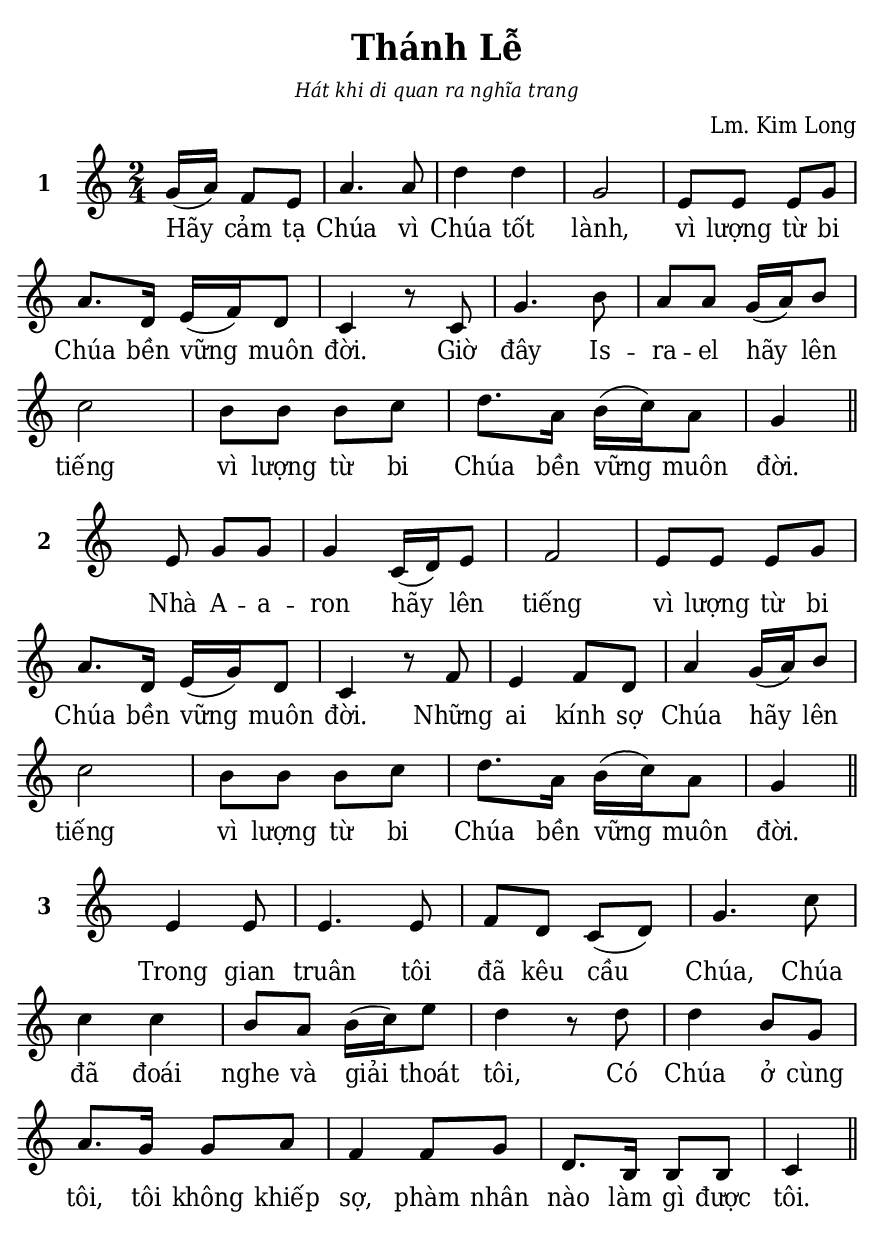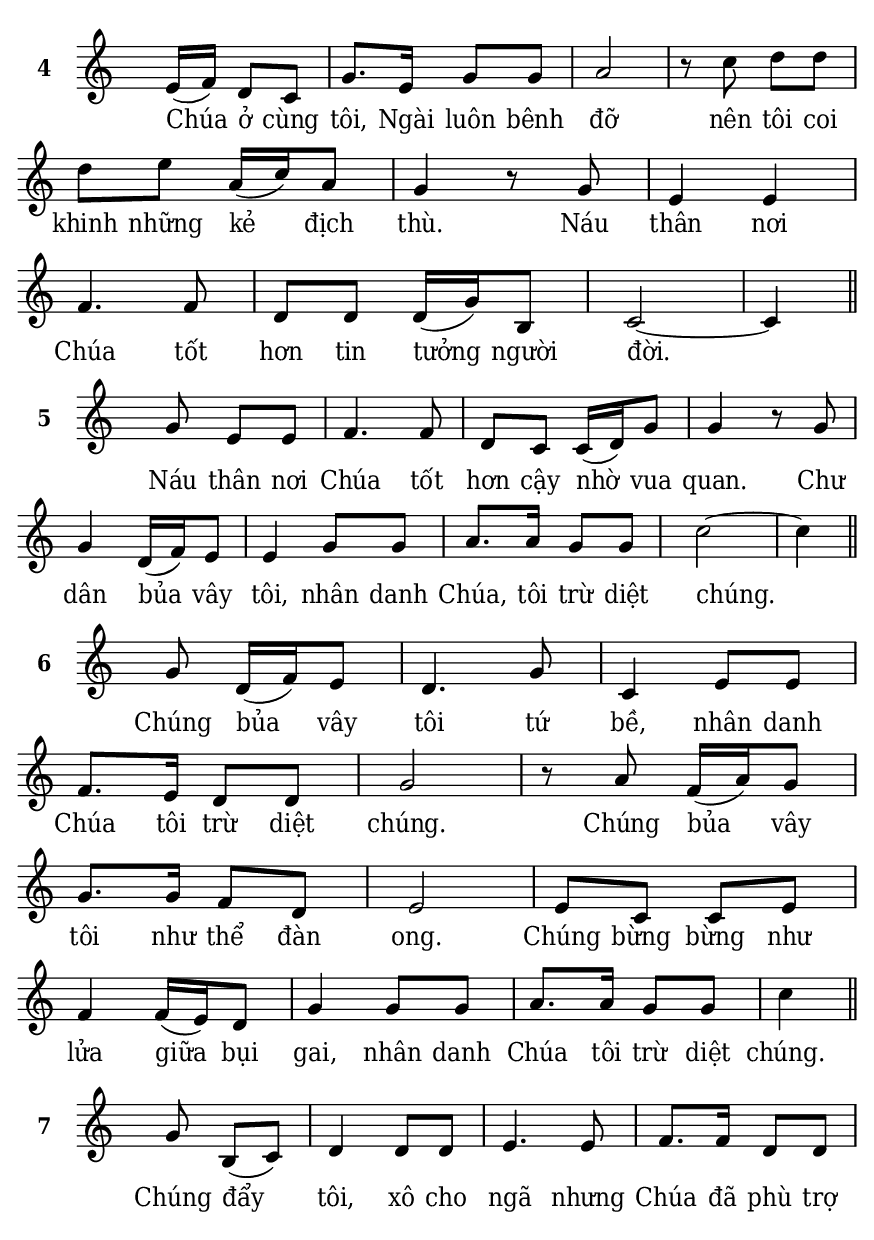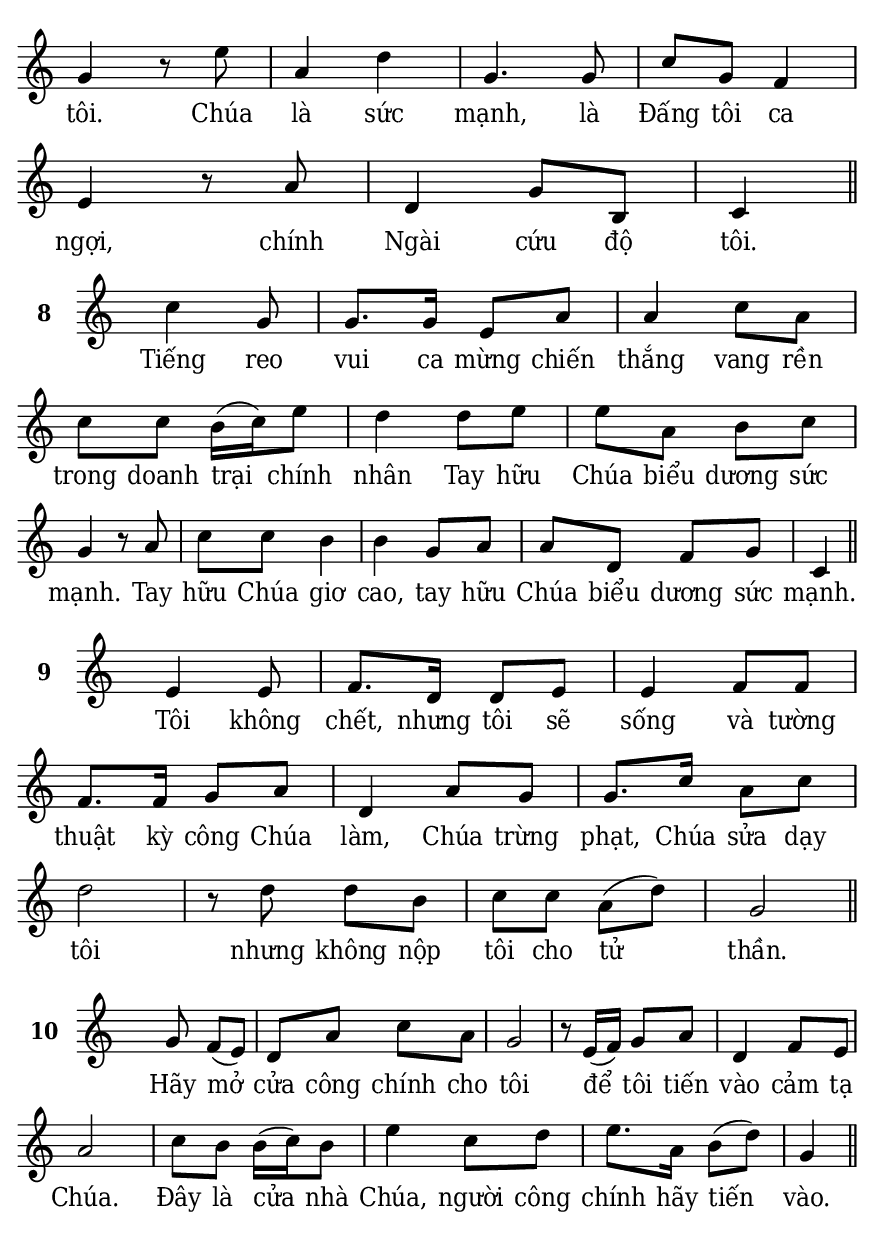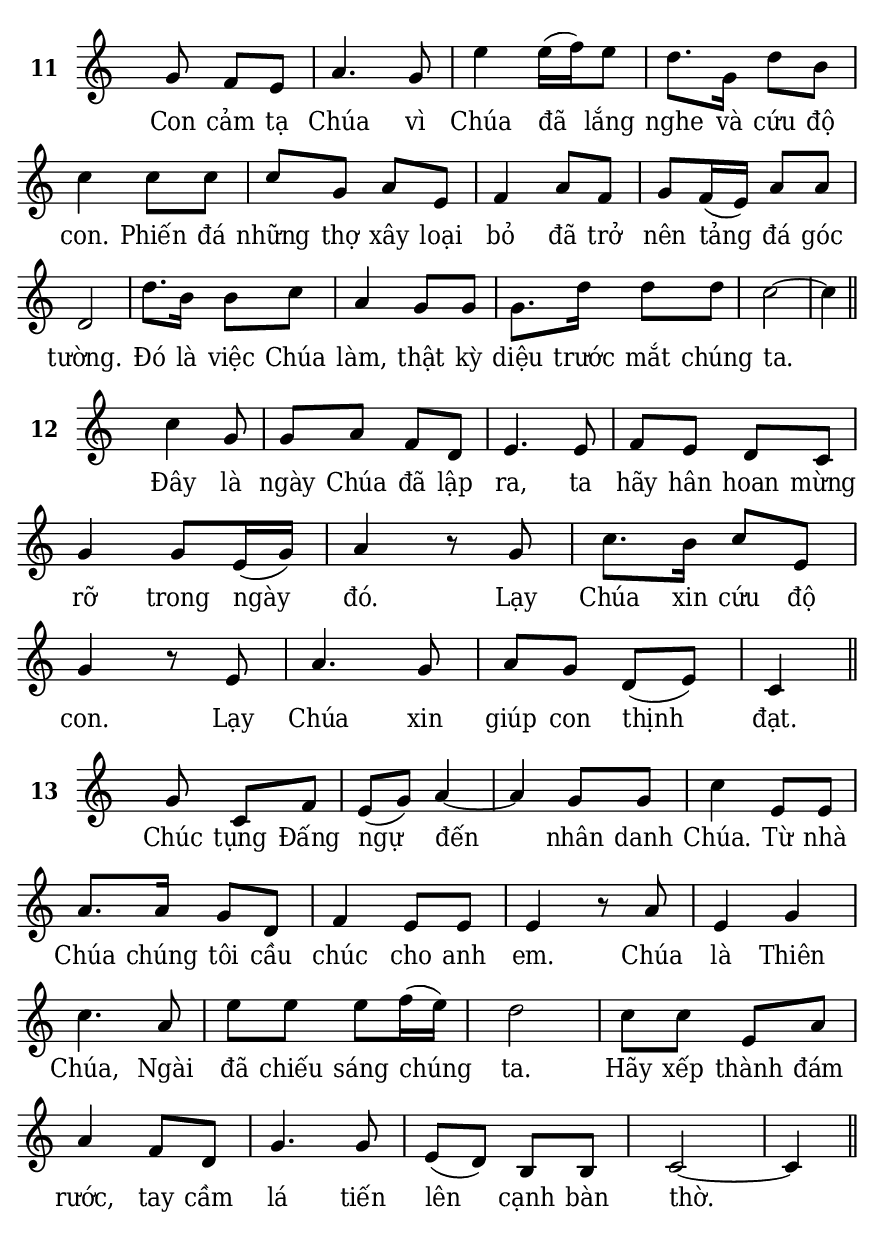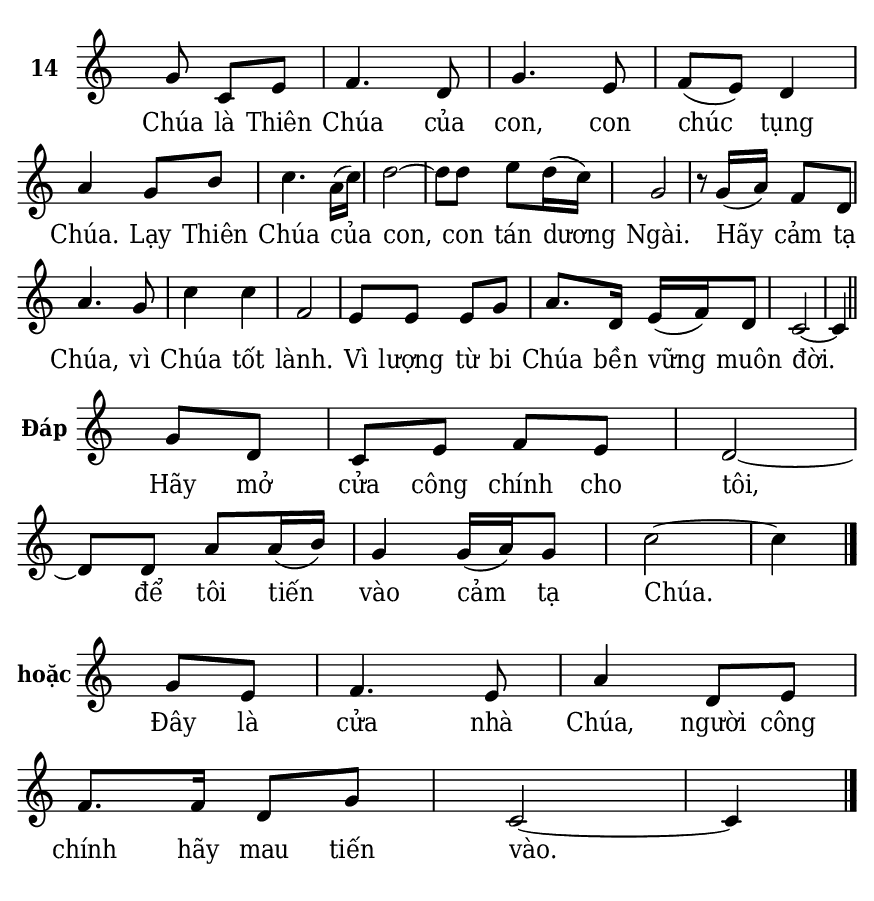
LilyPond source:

% Cài đặt chung
\version "2.22.1"
\include "english.ly"

\header {
  title = "Thánh Lễ"
  subsubtitle = \markup { \normal-text \italic "Hát khi di quan ra nghĩa trang" }
  composer = "Lm. Kim Long"
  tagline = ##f
}

% Nhạc
nhacMauMot = \relative c'' {
  \key c \major
  \time 2/4
  \partial 4. g16 (a) f8 e |
  a4. a8 |
  d4 d |
  g,2 |
  e8 e e g |
  a8. d,16 e (f) d8 |
  c4 r8 c |
  g'4. b8 |
  a a g16 (a) b8 |
  c2 |
  b8 b b c |
  d8. a16 b (c) a8 |
  g4 \bar "||"
}

nhacMauHai = \relative c' {
  \key c \major
  \time 2/4
  \partial 4. e8 g g |
  g4 c,16 (d) e8 |
  f2 |
  e8 e e g |
  a8. d,16 e (g) d8 |
  c4 r8 f |
  e4 f8 d |
  a'4 g16 (a) b8 |
  c2 |
  b8 b b c |
  d8. a16 b (c) a8 |
  g4 \bar "||"
}

nhacMauBa = \relative c' {
  \key c \major
  \time 2/4
  \partial 4. e4 e8 |
  e4. e8 |
  f d c (d) |
  g4. c8 |
  c4 c |
  b8 a b16 (c) e8 |
  d4 r8 d |
  d4 b8 g |
  a8. g16 g8 a |
  f4 f8 g |
  d8. b16 b8 b |
  c4 \bar "||"
}

nhacMauBon = \relative c' {
  \key c \major
  \time 2/4
  \partial 4. e16 (f) d8 c |
  g'8. e16 g8 g |
  a2 |
  r8 c d d |
  d e a,16 (c) a8 |
  g4 r8 g |
  e4 e |
  f4. f8 |
  d d d16 (g) b,8 |
  c2 ~ |
  c4 \bar "||"
}

nhacMauNam = \relative c'' {
  \key c \major
  \time 2/4
  \partial 4. g8 e e |
  f4. f8 |
  d c c16 (d) g8 |
  g4 r8 g |
  g4 d16 (f) e8 |
  e4 g8 g |
  a8. a16 g8 g |
  c2 ~ |
  c4 \bar "||"
}

nhacMauSau = \relative c'' {
  \key c \major
  \time 2/4
  \partial 4. g8 d16 (f) e8 |
  d4. g8 |
  c,4 e8 e |
  f8. e16 d8 d |
  g2 |
  r8 a f16 (a) g8 |
  g8. g16 f8 d |
  e2 |
  e8 c c e |
  f4 f16 (e) d8 |
  g4 g8 g |
  a8. a16 g8 g |
  c4 \bar "||"
}

nhacMauBay = \relative c'' {
  \key c \major
  \time 2/4
  \partial 4. g8 b, (c) |
  d4 d8 d |
  e4. e8 |
  f8. f16 d8 d |
  g4 r8 e' |
  a,4 d |
  g,4. g8 |
  c g f4 |
  e r8 a |
  d,4 g8 b, |
  c4 \bar "||"
}

nhacMauTam = \relative c'' {
  \key c \major
  \time 2/4
  \partial 4. c4 g8 |
  g8. g16 e8 a |
  a4 c8 a |
  c c b16 (c) e8 |
  d4 d8 e |
  e a, b c |
  g4 r8 a |
  c c b4 |
  b g8 a |
  a d, f g |
  c,4 \bar "||"
}

nhacMauChin = \relative c' {
  \key c \major
  \time 2/4
  \partial 4. e4 e8 |
  f8. d16 d8 e |
  e4 f8 f |
  f8. f16 g8 a |
  d,4 a'8 g |
  g8. c16 a8 c |
  d2 |
  r8 d d b |
  c c a (d) |
  g,2 \bar "||"
}

nhacMauMuoi = \relative c'' {
  \key c \major
  \time 2/4
  \partial 4. g8 f (e) |
  d a' c a |
  g2 |
  r8 e16 (f) g8 a |
  d,4 f8 e |
  a2 |
  c8 b b16 (c) b8 |
  e4 c8 d |
  e8. a,16 b8 (d) |
  g,4 \bar "||"
}

nhacMauMuoiMot = \relative c'' {
  \key c \major
  \time 2/4
  \partial 4. g8 f e |
  a4. g8 |
  e'4 e16 (f) e8 |
  d8. g,16 d'8 b |
  c4 c8 c |
  c g a e |
  f4 a8 f |
  g f16 (e) a8 a |
  d,2 |
  d'8. b16 b8 c |
  a4 g8 g |
  g8. d'16 d8 d |
  c2 ~ |
  c4 \bar "||"
}

nhacMauMuoiHai = \relative c'' {
  \key c \major
  \time 2/4
  \partial 4. c4 g8 |
  g a f d |
  e4. e8 |
  f e d c |
  g'4 g8 e16 (g) |
  a4 r8 g |
  c8. b16 c8 e, |
  g4 r8 e |
  a4. g8 |
  a g d (e) |
  c4 \bar "||"
}

nhacMauMuoiBa = \relative c'' {
  \key c \major
  \time 2/4
  \partial 4. g8 c, f |
  e (g) a4 ~ |
  a g8 g |
  c4 e,8 e |
  a8. a16 g8 d |
  f4 e8 e |
  e4 r8 a |
  e4 g |
  c4. a8 |
  e' e e f16 (e) |
  d2 |
  c8 c e, a |
  a4 f8 d |
  g4. g8 |
  e (d) b b |
  c2 ~ |
  c4 \bar "||"
}

nhacMauMuoiBon = \relative c'' {
  \key c \major
  \time 2/4
  \partial 4. g8 c, e |
  f4. d8 |
  g4. e8 |
  f (e) d4 |
  a' g8 b |
  c4. a16 (c) |
  d2 ~ |
  d8 d e d16 (c) |
  g2 |
  r8 g16 (a) f8 d |
  a'4. g8 |
  c4 c |
  f,2 |
  e8 e e g |
  a8. d,16 e (f) d8 |
  c2 ~ |
  c4 \bar "||"
}

nhacMauMuoiLam = \relative c'' {
  \key c \major
  \time 2/4
  \partial 4 g8 d |
  c e f e |
  d2 ~ |
  d8 d a' a16 (b) |
  g4 g16 (a) g8 |
  c2 ~ |
  c4 \bar "|."
}

nhacMauMuoiSau = \relative c'' {
  \key c \major
  \time 2/4
  \partial 4 g8 e |
  f4. e8 |
  a4 d,8 e |
  f8. f16 d8 g |
  c,2 ~ |
  c4 \bar "|."
}

% Lời
loiMauMot = \lyricmode {
  Hãy cảm tạ Chúa vì Chúa tốt lành,
  vì lượng từ bi Chúa bền vững muôn đời.
  Giờ đây Is -- ra -- el hãy lên tiếng
  vì lượng từ bi Chúa bền vững muôn đời.
}

loiMauHai = \lyricmode {
  Nhà A -- a -- ron hãy lên tiếng
  vì lượng từ bi Chúa bền vững muôn đời.
  Những ai kính sợ Chúa hãy lên tiếng
  vì lượng từ bi Chúa bền vững muôn đời.
}

loiMauBa = \lyricmode {
  Trong gian truân tôi đã kêu cầu Chúa,
  Chúa đã đoái nghe và giải thoát tôi,
  Có Chúa ở cùng tôi, tôi không khiếp sợ,
  phàm nhân nào làm gì được tôi.
}

loiMauBon = \lyricmode {
  Chúa ở cùng tôi, Ngài luôn bênh đỡ
  nên tôi coi khinh những kẻ địch thù.
  Náu thân nơi Chúa tốt hơn tin tưởng người đời.
}

loiMauNam = \lyricmode {
  Náu thân nơi Chúa tốt hơn cậy nhờ vua quan.
  Chư dân bủa vây tôi, nhân danh Chúa, tôi trừ diệt chúng.
}

loiMauSau = \lyricmode {
  Chúng bủa vây tôi tứ bề, nhân danh Chúa tôi trừ diệt chúng.
  Chúng bủa vây tôi như thể đàn ong.
  Chúng bừng bừng như lửa giữa bụi gai,
  nhân danh Chúa tôi trừ diệt chúng.
}

loiMauBay = \lyricmode {
  Chúng đẩy tôi, xô cho ngã nhưng Chúa đã phù trợ tôi.
  Chúa là sức mạnh, là Đấng tôi ca ngợi,
  chính Ngài cứu độ tôi.
}

loiMauTam = \lyricmode {
  Tiếng reo vui ca mừng chiến thắng
  vang rền trong doanh trại chính nhân
  Tay hữu Chúa biểu dương sức mạnh.
  Tay hữu Chúa giơ cao, tay hữu Chúa biểu dương sức mạnh.
}

loiMauChin = \lyricmode {
  Tôi không chết, nhưng tôi sẽ sống
  và tường thuật kỳ công Chúa làm,
  Chúa trừng phạt, Chúa sửa dạy tôi
  nhưng không nộp tôi cho tử thần.
}

loiMauMuoi = \lyricmode {
  Hãy mở cửa công chính cho tôi
  để tôi tiến vào cảm tạ Chúa.
  Đây là cửa nhà Chúa, người công chính hãy tiến vào.
}

loiMauMuoiMot = \lyricmode {
  Con cảm tạ Chúa vì Chúa đã lắng nghe và cứu độ con.
  Phiến đá những thợ xây loại bỏ đã trở nên tảng đá góc tường.
  Đó là việc Chúa làm, thật kỳ diệu trước mắt chúng ta.
}

loiMauMuoiHai = \lyricmode {
  Đây là ngày Chúa đã lập ra,
  ta hãy hân hoan mừng rỡ trong ngày đó.
  Lạy Chúa xin cứu độ con.
  Lạy Chúa xin giúp con thịnh đạt.
}

loiMauMuoiBa = \lyricmode {
  Chúc tụng Đấng ngự đến nhân danh Chúa.
  Từ nhà Chúa chúng tôi cầu chúc cho anh em.
  Chúa là Thiên Chúa, Ngài đã chiếu sáng chúng ta.
  Hãy xếp thành đám rước, tay cầm lá tiến lên cạnh bàn thờ.
}

loiMauMuoiBon = \lyricmode {
  Chúa là Thiên Chúa của con, con chúc tụng Chúa.
  Lạy Thiên Chúa của con, con tán dương Ngài.
  Hãy cảm tạ Chúa, vì Chúa tốt lành.
  Vì lượng từ bi Chúa bền vững muôn đời.
}

loiMauMuoiLam = \lyricmode {
  Hãy mở cửa công chính cho tôi,
  để tôi tiến vào cảm tạ Chúa.
}

loiMauMuoiSau = \lyricmode {
  Đây là cửa nhà Chúa, người công chính hãy mau tiến vào.
}

% Dàn trang
\paper {
  #(set-paper-size "a5")
  top-margin = 3\mm
  bottom-margin = 3\mm
  left-margin = 3\mm
  right-margin = 3\mm
  indent = #0
  #(define fonts
	 (make-pango-font-tree "Deja Vu Serif Condensed"
	 		       "Deja Vu Serif Condensed"
			       "Deja Vu Serif Condensed"
			       (/ 20 20)))
  print-page-number = ##f
}

\score {
  <<
    \new Staff \with {
      instrumentName = \markup { \bold "1" }} <<
        \clef treble
        \new Voice = beSop {
          \nhacMauMot
        }
      \new Lyrics \lyricsto beSop \loiMauMot
    >>
  >>
  \layout {
    indent = 10
    \override Lyrics.LyricSpace.minimum-distance = #1
    \override LyricHyphen.minimum-distance = #2
    \override Score.BarNumber.break-visibility = ##(#f #f #f)
    \override Score.SpacingSpanner.uniform-stretching = ##t
    ragged-last = ##f
  }
}

\score {
  <<
    \new Staff \with {
      instrumentName = \markup { \bold "2" }} <<
        \clef treble
        \new Voice = beSop {
          \nhacMauHai
        }
      \new Lyrics \lyricsto beSop \loiMauHai
    >>
  >>
  \layout {
    indent = 10
    \override Staff.TimeSignature.transparent = ##t
    \override Lyrics.LyricSpace.minimum-distance = #1
    \override Score.BarNumber.break-visibility = ##(#f #f #f)
    \override Score.SpacingSpanner.uniform-stretching = ##t
    \override LyricHyphen.minimum-distance = #2
    ragged-last = ##f
  }
}

\score {
  <<
    \new Staff \with {
      instrumentName = \markup { \bold "3" }}<<
        \clef treble
        \new Voice = beSop {
          \nhacMauBa
        }
      \new Lyrics \lyricsto beSop \loiMauBa
    >>
  >>
  \layout {
    indent = 10
    \override Staff.TimeSignature.transparent = ##t
    \override Lyrics.LyricSpace.minimum-distance = #1
    \override Score.BarNumber.break-visibility = ##(#f #f #f)
    \override Score.SpacingSpanner.uniform-stretching = ##t
    ragged-last = ##f
  }
}

\score {
  <<
    \new Staff \with {
      instrumentName = \markup { \bold "4" }} <<
        \clef treble
        \new Voice = beSop {
          \nhacMauBon
        }
      \new Lyrics \lyricsto beSop \loiMauBon
    >>
  >>
  \layout {
    indent = 10
    \override Staff.TimeSignature.transparent = ##t
    \override Lyrics.LyricSpace.minimum-distance = #1
    \override Score.BarNumber.break-visibility = ##(#f #f #f)
    \override Score.SpacingSpanner.uniform-stretching = ##t
    ragged-last = ##f
  }
}

\score {
  <<
    \new Staff \with {
      instrumentName = \markup { \bold "5" }} <<
        \clef treble
        \new Voice = beSop {
          \nhacMauNam
        }
      \new Lyrics \lyricsto beSop \loiMauNam
    >>
  >>
  \layout {
    indent = 10
    \override Staff.TimeSignature.transparent = ##t
    \override Lyrics.LyricSpace.minimum-distance = #1
    \override Score.BarNumber.break-visibility = ##(#f #f #f)
    \override Score.SpacingSpanner.uniform-stretching = ##t
    ragged-last = ##f
  }
}

\score {
  <<
    \new Staff \with {
      instrumentName = \markup { \bold "6" }} <<
        \clef treble
        \new Voice = beSop {
          \nhacMauSau
        }
      \new Lyrics \lyricsto beSop \loiMauSau
    >>
  >>
  \layout {
    indent = 10
    \override Staff.TimeSignature.transparent = ##t
    \override Lyrics.LyricSpace.minimum-distance = #1
    \override Score.BarNumber.break-visibility = ##(#f #f #f)
    \override Score.SpacingSpanner.uniform-stretching = ##t
    ragged-last = ##f
  }
}

\score {
  <<
    \new Staff \with {
      instrumentName = \markup { \bold "7" }} <<
        \clef treble
        \new Voice = beSop {
          \nhacMauBay
        }
      \new Lyrics \lyricsto beSop \loiMauBay
    >>
  >>
  \layout {
    indent = 10
    \override Staff.TimeSignature.transparent = ##t
    \override Lyrics.LyricSpace.minimum-distance = #1
    \override Score.BarNumber.break-visibility = ##(#f #f #f)
    \override Score.SpacingSpanner.uniform-stretching = ##t
    ragged-last = ##f
  }
}

\score {
  <<
    \new Staff \with {
      instrumentName = \markup { \bold "8" }}<<
        \clef treble
        \new Voice = beSop {
          \nhacMauTam
        }
      \new Lyrics \lyricsto beSop \loiMauTam
    >>
  >>
  \layout {
    indent = 10
    \override Staff.TimeSignature.transparent = ##t
    \override Lyrics.LyricSpace.minimum-distance = #1
    \override Score.BarNumber.break-visibility = ##(#f #f #f)
    \override Score.SpacingSpanner.uniform-stretching = ##t
    ragged-last = ##f
  }
}

\score {
  <<
    \new Staff \with {
      instrumentName = \markup { \bold "9" }}<<
        \clef treble
        \new Voice = beSop {
          \nhacMauChin
        }
      \new Lyrics \lyricsto beSop \loiMauChin
    >>
  >>
  \layout {
    indent = 10
    \override Staff.TimeSignature.transparent = ##t
    \override Lyrics.LyricSpace.minimum-distance = #1
    \override Score.BarNumber.break-visibility = ##(#f #f #f)
    \override Score.SpacingSpanner.uniform-stretching = ##t
    ragged-last = ##f
  }
}

\score {
  <<
    \new Staff \with {
      instrumentName = \markup { \bold "10" }}<<
        \clef treble
        \new Voice = beSop {
          \nhacMauMuoi
        }
      \new Lyrics \lyricsto beSop \loiMauMuoi
    >>
  >>
  \layout {
    indent = 10
    \override Staff.TimeSignature.transparent = ##t
    \override Lyrics.LyricSpace.minimum-distance = #1
    \override Score.BarNumber.break-visibility = ##(#f #f #f)
    \override Score.SpacingSpanner.uniform-stretching = ##t
    ragged-last = ##f
  }
}

\score {
  <<
    \new Staff \with {
      instrumentName = \markup { \bold "11" }}<<
        \clef treble
        \new Voice = beSop {
          \nhacMauMuoiMot
        }
      \new Lyrics \lyricsto beSop \loiMauMuoiMot
    >>
  >>
  \layout {
    indent = 10
    \override Staff.TimeSignature.transparent = ##t
    \override Lyrics.LyricSpace.minimum-distance = #1
    \override Score.BarNumber.break-visibility = ##(#f #f #f)
    \override Score.SpacingSpanner.uniform-stretching = ##t
    ragged-last = ##f
  }
}

\score {
  <<
    \new Staff \with {
      instrumentName = \markup { \bold "12" }}<<
        \clef treble
        \new Voice = beSop {
          \nhacMauMuoiHai
        }
      \new Lyrics \lyricsto beSop \loiMauMuoiHai
    >>
  >>
  \layout {
    indent = 10
    \override Staff.TimeSignature.transparent = ##t
    \override Lyrics.LyricSpace.minimum-distance = #1
    \override Score.BarNumber.break-visibility = ##(#f #f #f)
    \override Score.SpacingSpanner.uniform-stretching = ##t
    ragged-last = ##f
  }
}

\score {
  <<
    \new Staff \with {
      instrumentName = \markup { \bold "13" }}<<
        \clef treble
        \new Voice = beSop {
          \nhacMauMuoiBa
        }
      \new Lyrics \lyricsto beSop \loiMauMuoiBa
    >>
  >>
  \layout {
    indent = 10
    \override Staff.TimeSignature.transparent = ##t
    \override Lyrics.LyricSpace.minimum-distance = #1
    \override Score.BarNumber.break-visibility = ##(#f #f #f)
    \override Score.SpacingSpanner.uniform-stretching = ##t
    ragged-last = ##f
  }
}

\score {
  <<
    \new Staff \with {
      instrumentName = \markup { \bold "14" }}<<
        \clef treble
        \new Voice = beSop {
          \nhacMauMuoiBon
        }
      \new Lyrics \lyricsto beSop \loiMauMuoiBon
    >>
  >>
  \layout {
    indent = 10
    \override Staff.TimeSignature.transparent = ##t
    \override Lyrics.LyricSpace.minimum-distance = #1
    \override Score.BarNumber.break-visibility = ##(#f #f #f)
    \override Score.SpacingSpanner.uniform-stretching = ##t
    ragged-last = ##f
  }
}

\score {
  <<
    \new Staff \with {
      instrumentName = \markup { \bold "Đáp" }}<<
        \clef treble
        \new Voice = beSop {
          \nhacMauMuoiLam
        }
      \new Lyrics \lyricsto beSop \loiMauMuoiLam
    >>
  >>
  \layout {
    indent = 10
    \override Staff.TimeSignature.transparent = ##t
    \override Lyrics.LyricSpace.minimum-distance = #1
    \override Score.BarNumber.break-visibility = ##(#f #f #f)
    \override Score.SpacingSpanner.uniform-stretching = ##t
    ragged-last = ##f
  }
}

\score {
  <<
    \new Staff \with {
      instrumentName = \markup { \bold "hoặc" }}<<
        \clef treble
        \new Voice = beSop {
          \nhacMauMuoiSau
        }
      \new Lyrics \lyricsto beSop \loiMauMuoiSau
    >>
  >>
  \layout {
    indent = 10
    \override Staff.TimeSignature.transparent = ##t
    \override Lyrics.LyricSpace.minimum-distance = #1
    \override Score.BarNumber.break-visibility = ##(#f #f #f)
    \override Score.SpacingSpanner.uniform-stretching = ##t
    ragged-last = ##f
  }
}
